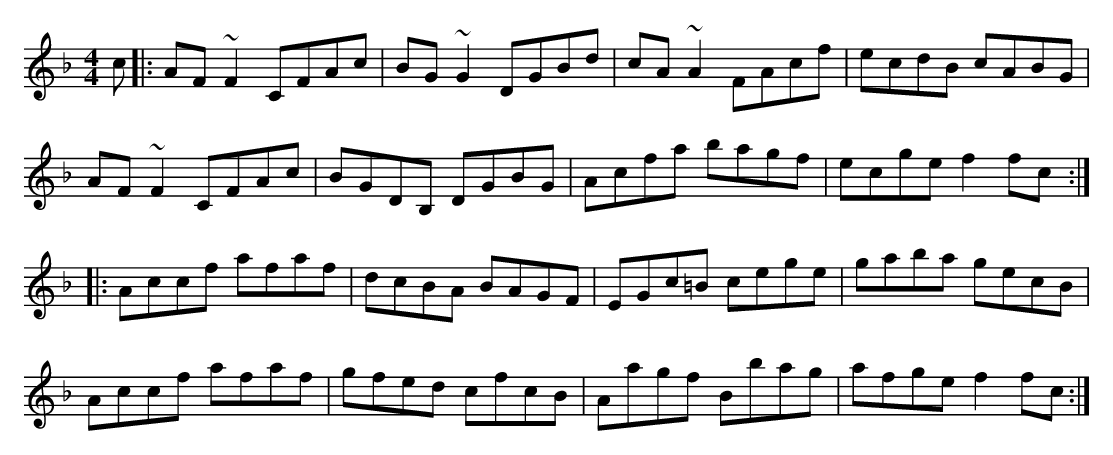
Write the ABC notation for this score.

X:1
M:4/4
K:F
c|:AF~F2CFAc|BG~G2DGBd|cA~A2FAcf|ecdB cABG|
AF~F2CFAc|BGDB, DGBG|Acfa bagf|ecgef2fc:|
|:Accf afaf|dcBA BAGF|EGc=B cege|gaba gecB|
Accf afaf|gfed cfcB|Aagf Bbag|afgef2fc:|
